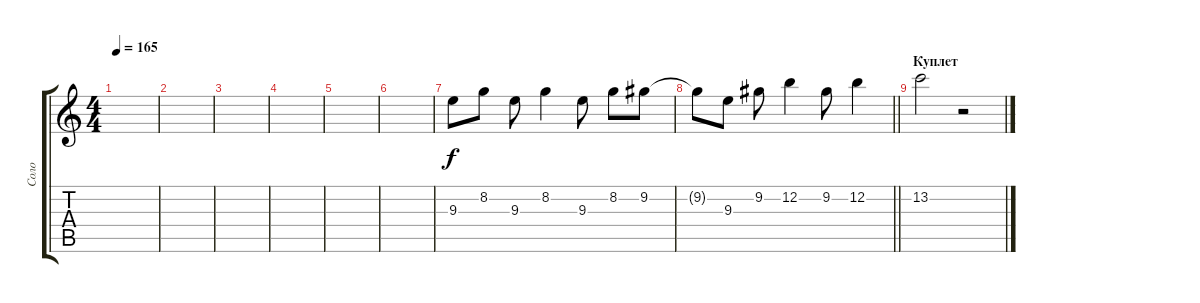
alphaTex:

\track ("Соло" "Соло") {instrument overdrivenguitar}
\staff {score tabs}
\tuning (E4 B3 G3 D3 A2 E2) {hide}
\ts (4 4)
\tempo 165
\clef g2
\ks c
|
|
|
|
|
|
9.3.8 8.2.8 9.3.8 8.2.4 9.3.8 8.2.8 9.2.8 |
\barLineRight lightlight
9.2{t}.8 9.3.8 9.2.8 12.2.4 9.2.8 12.2.4 |
\section ("" "Куплет")
13.2.2 r.2
